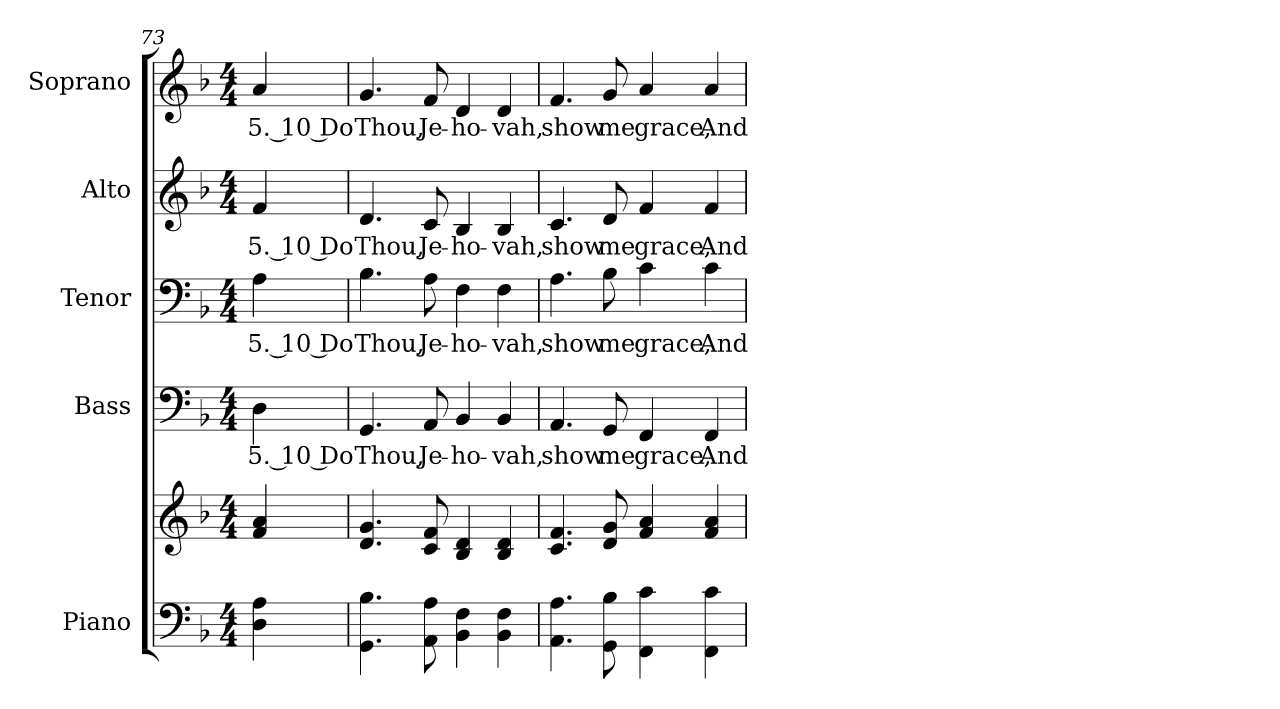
**kern	**kern	**kern	**text	**kern	**text	**kern	**text	**kern	**text
*part5	*part5	*part4	*part4	*part3	*part3	*part2	*part2	*part1	*part1
*staff6	*staff5	*staff4	*staff4	*staff3	*staff3	*staff2	*staff2	*staff1	*staff1
*I"Piano	*	*I"Bass	*	*I"Tenor	*	*I"Alto	*	*I"Soprano	*
*I'Pno.	*	*I'B.	*	*I'T.	*	*I'A.	*	*I'S.	*
!!LO:LB:g=z
*clefF4	*clefG2	*clefF4	*	*clefF4	*	*clefG2	*	*clefG2	*
*k[b-]	*k[b-]	*k[b-]	*	*k[b-]	*	*k[b-]	*	*k[b-]	*
*F:	*F:	*F:	*	*F:	*	*F:	*	*F:	*
*M4/4	*M4/4	*M4/4	*	*M4/4	*	*M4/4	*	*M4/4	*
=73	=73	=73	=73	=73	=73	=73	=73	=73	=73
!	!	!	!LO:LY:b:color=#000000	!	!	!	!	!	!
!	!	!	!	!	!LO:LY:b:color=#000000	!	!	!	!
!	!	!	!	!	!	!	!LO:LY:b:color=#000000	!	!
!	!	!	!	!	!	!	!	!	!LO:LY:b:color=#000000
4Di\ 4Ai	4fi/ 4ai	4Di\	5. 10 Do	4Ai\	5. 10 Do	4fi/	5. 10 Do	4ai/	5. 10 Do
=74	=74	=74	=74	=74	=74	=74	=74	=74	=74
!	!	!	!LO:LY:b:color=#000000	!	!	!	!	!	!
!	!	!	!	!	!LO:LY:b:color=#000000	!	!	!	!
!	!	!	!	!	!	!	!LO:LY:b:color=#000000	!	!
!	!	!	!	!	!	!	!	!	!LO:LY:b:color=#000000
4.GGi\ 4.B-i	4.di/ 4.gi	4.GGi/	Thou,	4.B-i\	Thou,	4.di/	Thou,	4.gi/	Thou,
!	!	!	!LO:LY:b:color=#000000	!	!	!	!	!	!
!	!	!	!	!	!LO:LY:b:color=#000000	!	!	!	!
!	!	!	!	!	!	!	!LO:LY:b:color=#000000	!	!
!	!	!	!	!	!	!	!	!	!LO:LY:b:color=#000000
8AAi\ 8Ai	8ci/ 8fi	8AAi/	Je-	8Ai\	Je-	8ci/	Je-	8fi/	Je-
!	!	!	!LO:LY:b:color=#000000	!	!	!	!	!	!
!	!	!	!	!	!LO:LY:b:color=#000000	!	!	!	!
!	!	!	!	!	!	!	!LO:LY:b:color=#000000	!	!
!	!	!	!	!	!	!	!	!	!LO:LY:b:color=#000000
4BB-i\ 4Fi	4B-i/ 4di	4BB-i/	-ho-	4Fi\	-ho-	4B-i/	-ho-	4di/	-ho-
!	!	!	!LO:LY:b:color=#000000	!	!	!	!	!	!
!	!	!	!	!	!LO:LY:b:color=#000000	!	!	!	!
!	!	!	!	!	!	!	!LO:LY:b:color=#000000	!	!
!	!	!	!	!	!	!	!	!	!LO:LY:b:color=#000000
4BB-i\ 4Fi	4B-i/ 4di	4BB-i/	-vah,	4Fi\	-vah,	4B-i/	-vah,	4di/	-vah,
=75	=75	=75	=75	=75	=75	=75	=75	=75	=75
!	!	!	!LO:LY:b:color=#000000	!	!	!	!	!	!
!	!	!	!	!	!LO:LY:b:color=#000000	!	!	!	!
!	!	!	!	!	!	!	!LO:LY:b:color=#000000	!	!
!	!	!	!	!	!	!	!	!	!LO:LY:b:color=#000000
4.AAi\ 4.Ai	4.ci/ 4.fi	4.AAi/	show	4.Ai\	show	4.ci/	show	4.fi/	show
!	!	!	!LO:LY:b:color=#000000	!	!	!	!	!	!
!	!	!	!	!	!LO:LY:b:color=#000000	!	!	!	!
!	!	!	!	!	!	!	!LO:LY:b:color=#000000	!	!
!	!	!	!	!	!	!	!	!	!LO:LY:b:color=#000000
8GGi\ 8B-i	8di/ 8gi	8GGi/	me	8B-i\	me	8di/	me	8gi/	me
!	!	!	!LO:LY:b:color=#000000	!	!	!	!	!	!
!	!	!	!	!	!LO:LY:b:color=#000000	!	!	!	!
!	!	!	!	!	!	!	!LO:LY:b:color=#000000	!	!
!	!	!	!	!	!	!	!	!	!LO:LY:b:color=#000000
4FFi\ 4ci	4fi/ 4ai	4FFi/	grace,	4ci\	grace,	4fi/	grace,	4ai/	grace,
!	!	!	!LO:LY:b:color=#000000	!	!	!	!	!	!
!	!	!	!	!	!LO:LY:b:color=#000000	!	!	!	!
!	!	!	!	!	!	!	!LO:LY:b:color=#000000	!	!
!	!	!	!	!	!	!	!	!	!LO:LY:b:color=#000000
4FFi\ 4ci	4fi/ 4ai	4FFi/	And	4ci\	And	4fi/	And	4ai/	And
=	=	=	=	=	=	=	=	=	=
*-	*-	*-	*-	*-	*-	*-	*-	*-	*-
